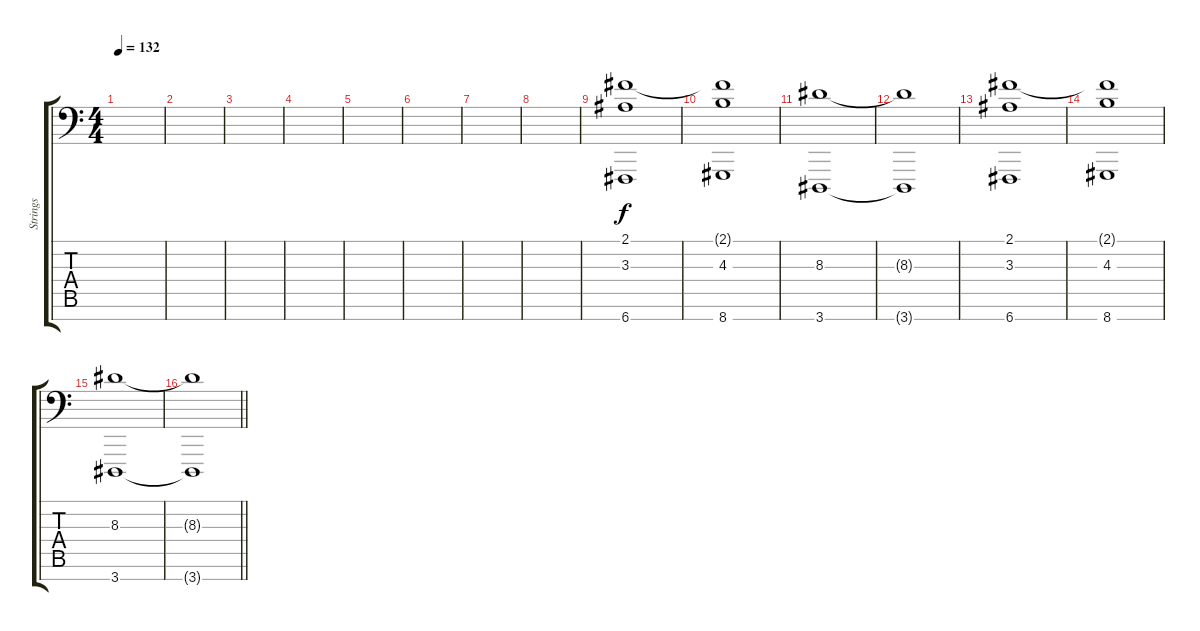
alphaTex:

\track ("Strings" "Strings") {instrument cello}
\staff {score tabs}
\tuning (E4 B3 G3 D3 A2 E2 C1) {hide}
\ts (4 4)
\tempo 132
\clef f4
\ks c
|
|
|
|
|
|
|
|
(2.1 3.3 6.7).1 |
(2.1{t} 4.3 8.7).1 |
(8.3 3.7).1 |
(8.3{t} 3.7{t}).1 |
(2.1 3.3 6.7).1 |
(2.1{t} 4.3 8.7).1 |
(8.3 3.7).1 |
\barLineRight lightlight
(8.3{t} 3.7{t}).1
